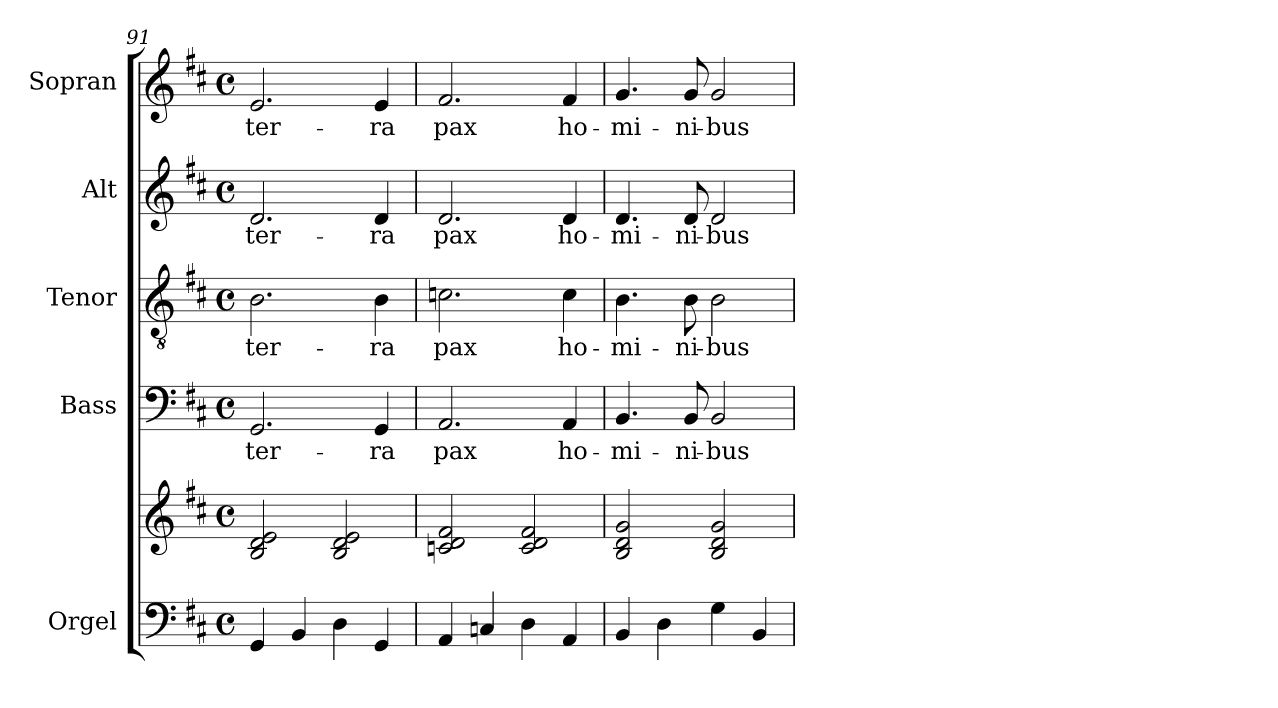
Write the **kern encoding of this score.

**kern	**kern	**kern	**text	**kern	**text	**kern	**text	**kern	**text
*part5	*part5	*part4	*part4	*part3	*part3	*part2	*part2	*part1	*part1
*staff6	*staff5	*staff4	*staff4	*staff3	*staff3	*staff2	*staff2	*staff1	*staff1
*I"Orgel	*	*I"Bass	*	*I"Tenor	*	*I"Alt	*	*I"Sopran	*
*I'Org.	*	*I'B.	*	*I'T.	*	*I'A.	*	*I'S.	*
*clefF4	*clefG2	*clefF4	*	*clefGv2	*	*clefG2	*	*clefG2	*
*k[f#c#]	*k[f#c#]	*k[f#c#]	*	*k[f#c#]	*	*k[f#c#]	*	*k[f#c#]	*
*D:	*D:	*D:	*	*D:	*	*D:	*	*D:	*
*M4/4	*M4/4	*M4/4	*	*M4/4	*	*M4/4	*	*M4/4	*
*met(c)	*met(c)	*met(c)	*	*met(c)	*	*met(c)	*	*met(c)	*
=91	=91	=91	=91	=91	=91	=91	=91	=91	=91
!	!	!	!LO:LY:b	!	!LO:LY:b	!	!LO:LY:b	!	!LO:LY:b
4GG/	2B/ 2d/ 2e/	2.GG/	ter-	2.B\	ter-	2.d/	ter-	2.e/	ter-
4BB/	.	.	.	.	.	.	.	.	.
4D\	2B/ 2d/ 2e/	.	.	.	.	.	.	.	.
!	!	!	!LO:LY:b	!	!LO:LY:b	!	!LO:LY:b	!	!LO:LY:b
4GG/	.	4GG/	-ra	4B\	-ra	4d/	-ra	4e/	-ra
=92	=92	=92	=92	=92	=92	=92	=92	=92	=92
!	!	!	!LO:LY:b	!	!LO:LY:b	!	!LO:LY:b	!	!LO:LY:b
4AA/	2cn/ 2d/ 2f#/	2.AA/	pax	2.cn\	pax	2.d/	pax	2.f#/	pax
4Cn/	.	.	.	.	.	.	.	.	.
4D\	2c/ 2d/ 2f#/	.	.	.	.	.	.	.	.
!	!	!	!LO:LY:b	!	!LO:LY:b	!	!LO:LY:b	!	!LO:LY:b
4AA/	.	4AA/	ho-	4c\	ho-	4d/	ho-	4f#/	ho-
=93	=93	=93	=93	=93	=93	=93	=93	=93	=93
!	!	!	!LO:LY:b	!	!LO:LY:b	!	!LO:LY:b	!	!LO:LY:b
4BB/	2B/ 2d/ 2g/	4.BB/	-mi-	4.B\	-mi-	4.d/	-mi-	4.g/	-mi-
4D\	.	.	.	.	.	.	.	.	.
!	!	!	!LO:LY:b	!	!LO:LY:b	!	!LO:LY:b	!	!LO:LY:b
.	.	8BB/	-ni-	8B\	-ni-	8d/	-ni-	8g/	-ni-
!	!	!	!LO:LY:b	!	!LO:LY:b	!	!LO:LY:b	!	!LO:LY:b
4G\	2B/ 2d/ 2g/	2BB/	-bus	2B\	-bus	2d/	-bus	2g/	-bus
4BB/	.	.	.	.	.	.	.	.	.
=	=	=	=	=	=	=	=	=	=
*-	*-	*-	*-	*-	*-	*-	*-	*-	*-
